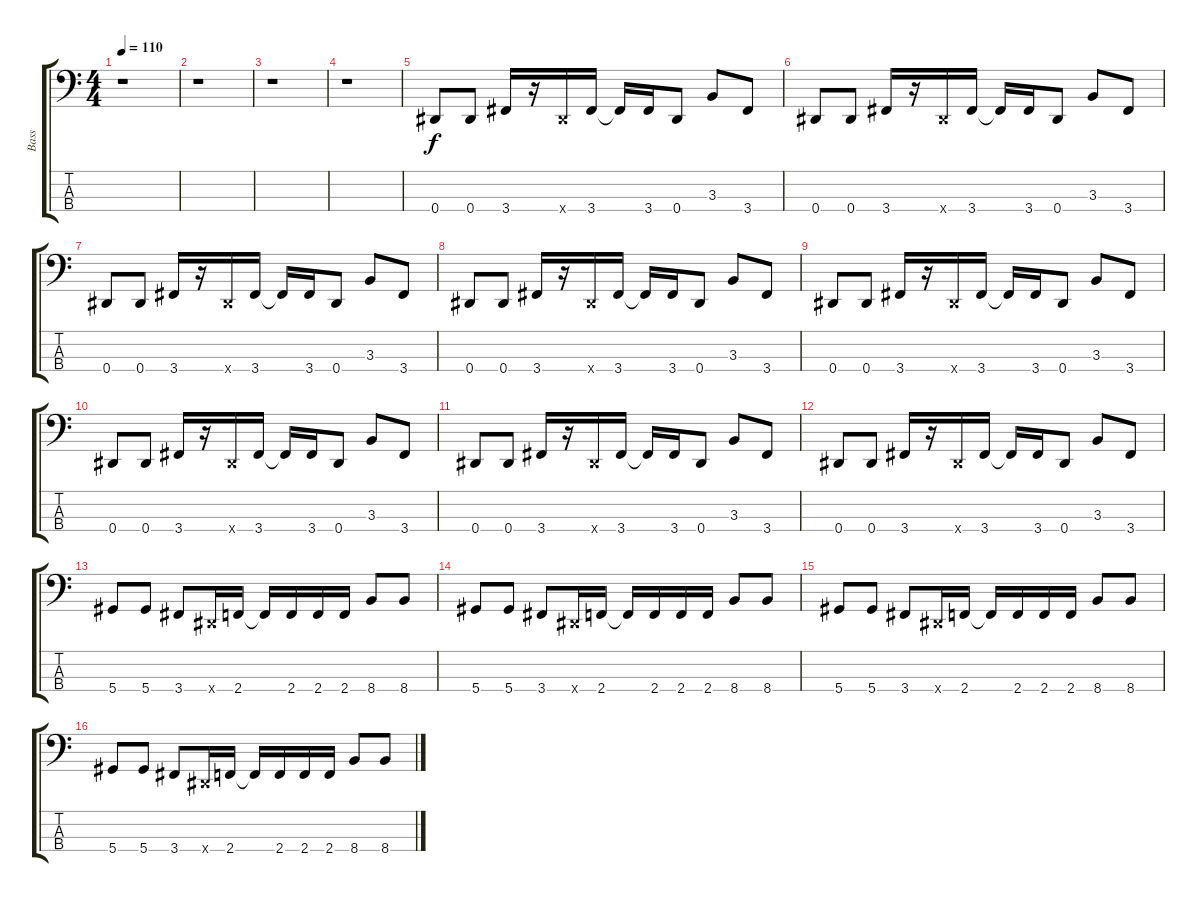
\track ("Bass" "Bass") {instrument electricbasspick}
\staff {score tabs}
\tuning (Gb2 Db2 Ab1 Eb1) {hide}
\ts (4 4)
\tempo 110
\clef f4
\ks c
r.1{dy f instrument electricbasspick} |
r.1 |
r.1 |
r.1 |
0.4.8 0.4.8 3.4.16 r.16 0.4{x}.16 3.4.16 3.4{t}.16 3.4.16 0.4.8 3.3.8 3.4.8 |
0.4.8 0.4.8 3.4.16 r.16 0.4{x}.16 3.4.16 3.4{t}.16 3.4.16 0.4.8 3.3.8 3.4.8 |
0.4.8 0.4.8 3.4.16 r.16 0.4{x}.16 3.4.16 3.4{t}.16 3.4.16 0.4.8 3.3.8 3.4.8 |
0.4.8 0.4.8 3.4.16 r.16 0.4{x}.16 3.4.16 3.4{t}.16 3.4.16 0.4.8 3.3.8 3.4.8 |
0.4.8 0.4.8 3.4.16 r.16 0.4{x}.16 3.4.16 3.4{t}.16 3.4.16 0.4.8 3.3.8 3.4.8 |
0.4.8 0.4.8 3.4.16 r.16 0.4{x}.16 3.4.16 3.4{t}.16 3.4.16 0.4.8 3.3.8 3.4.8 |
0.4.8 0.4.8 3.4.16 r.16 0.4{x}.16 3.4.16 3.4{t}.16 3.4.16 0.4.8 3.3.8 3.4.8 |
0.4.8 0.4.8 3.4.16 r.16 0.4{x}.16 3.4.16 3.4{t}.16 3.4.16 0.4.8 3.3.8 3.4.8 |
5.4.8 5.4.8 3.4.8 0.4{x}.16 2.4.16 2.4{t}.16 2.4.16 2.4.16 2.4.16 8.4.8 8.4.8 |
5.4.8 5.4.8 3.4.8 0.4{x}.16 2.4.16 2.4{t}.16 2.4.16 2.4.16 2.4.16 8.4.8 8.4.8 |
5.4.8 5.4.8 3.4.8 0.4{x}.16 2.4.16 2.4{t}.16 2.4.16 2.4.16 2.4.16 8.4.8 8.4.8 |
5.4.8 5.4.8 3.4.8 0.4{x}.16 2.4.16 2.4{t}.16 2.4.16 2.4.16 2.4.16 8.4.8 8.4.8
